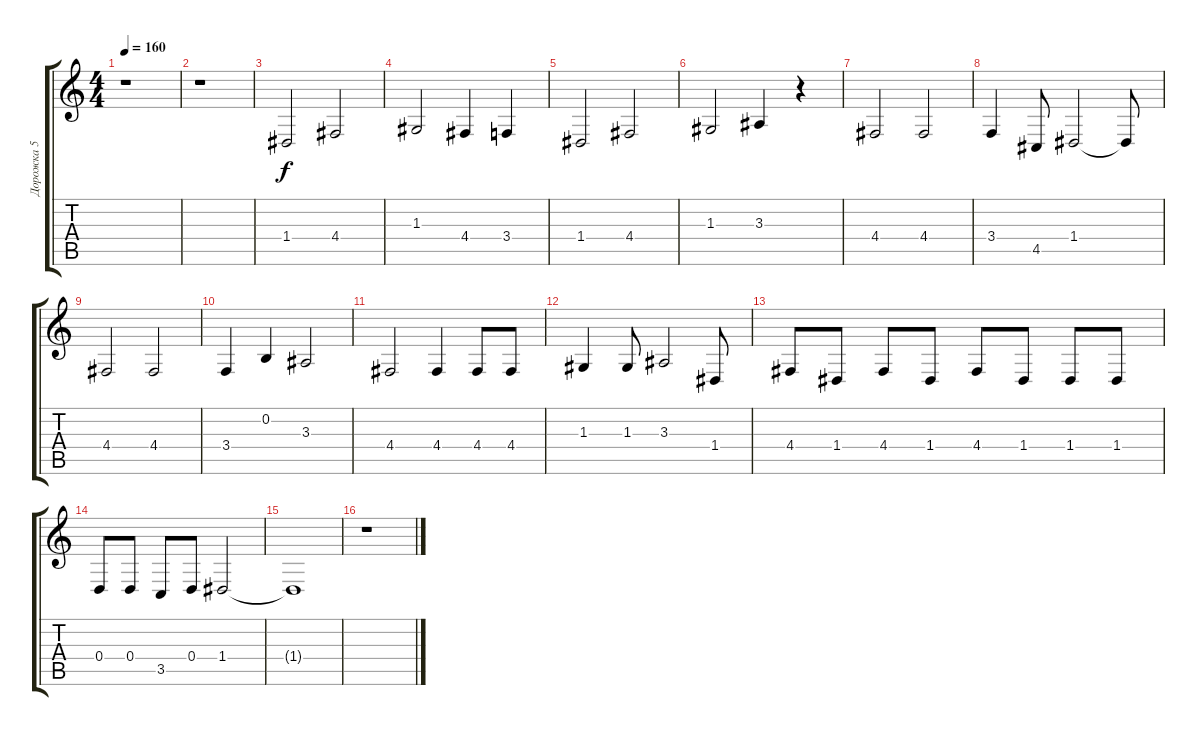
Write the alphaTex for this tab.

\track ("Дорожка 5" "Дорожка 5") {instrument choiraahs}
\staff {score tabs}
\tuning (E4 B3 G3 D3 A2 E2) {hide}
\ts (4 4)
\tempo 160
\clef g2
\ks c
r.1{dy f} |
r.1 |
1.4.2 4.4.2 |
1.3.2 4.4.4 3.4.4 |
1.4.2 4.4.2 |
1.3.2 3.3.4 r.4 |
4.4.2 4.4.2 |
3.4.4 4.5.8 1.4.2 1.4{t}.8 |
4.4.2 4.4.2 |
3.4.4 0.2.4 3.3.2 |
4.4.2 4.4.4 4.4.8 4.4.8 |
1.3.4 1.3.8 3.3.2 1.4.8 |
4.4.8 1.4.8 4.4.8 1.4.8 4.4.8 1.4.8 1.4.8 1.4.8 |
0.4.8 0.4.8 3.5.8 0.4.8 1.4.2 |
1.4{t}.1 |
r.1
